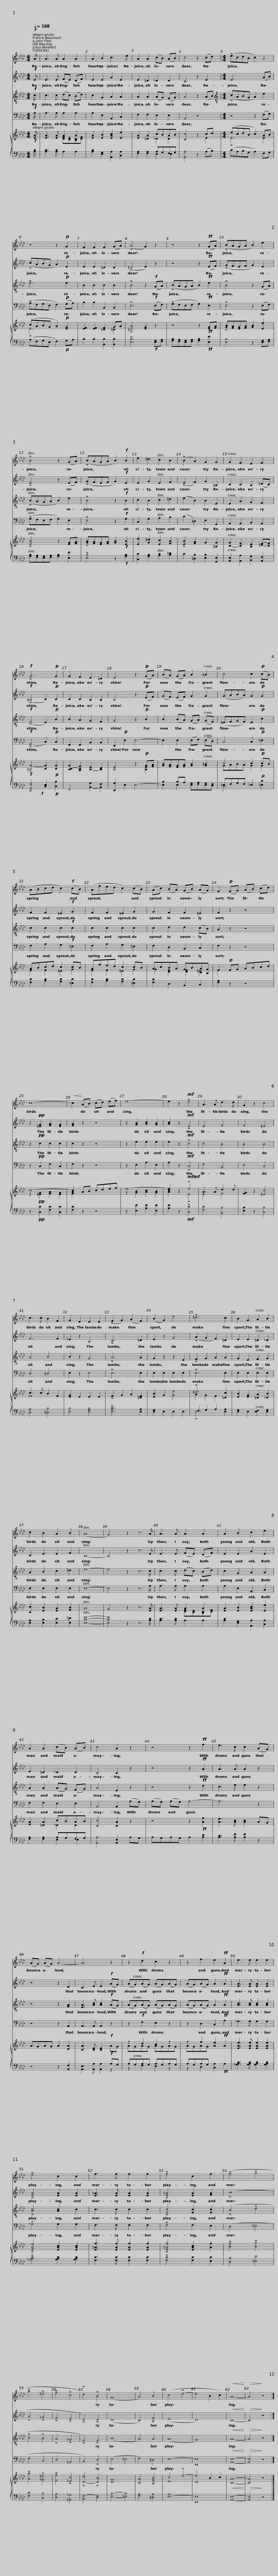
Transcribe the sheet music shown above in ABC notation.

X:1
%%score 1 2 3 4 { ( 5 6 ) | ( 7 8 ) }
L:1/8
Q:1/4=168
M:4/4
I:linebreak $
K:Ab
V:1 treble
V:2 treble
V:3 treble-8
V:4 bass
V:5 treble
V:6 treble
V:7 bass
V:8 bass
V:1
!f! A/ | A3 A A2 A2 | A2 B2 c3 e | A2 A2 (cB) (AB) | c4 z2 (cd) |$ %5
[M:4/4] (!>!ecdB c2) z2 | z4 z2!p! G2 | F2 F2 F2 (GA) | (!>!A4 G2) z2 | z4 z2!ff! (GA) |$ %10
 (!>!BAGA B2) e2 | !>!B4 z2 (GA) | (!>!BAGA B2)!f! B2 | e2 =d2 c2 B2 | (!>!B2 A2) G2 G2 |$ %15
 G2 F2 E2 F2 |!f! !>!G6!p! G2 | G2 F2 E2 =D2 | E4 z2!p! (GA) | (BA) (GA) B2 =B2 |$ %20
 c4 c2!p! (cB) | (ABcd c2)!f! (cB) | (Afed c2) (cB) | (Ac) (BA) (GB) (AG) |$ F2!p! (FG) (AB) (cd) | %25
 c8- |!<(! c2!<)! (AB) (cd) (ef) | e8- | e2 z2!mf! !>!e4 | A3 A d3 d |$ %30
 G2 z2 c4 | c3 c B2 F2 | G2 E2 E2 E2 | (!>!F2 G2) (A2 F2) | (B2 G2) e4 |$ %35
 !>!=d6 c2 | B2 G2 A2 B2 | c2 B2 A2 B2 | (A8 | G4) z2 z3/2 A/ | %40
 A3 A A2 A2 |$ A2 B2 c2 e2 | A2 A2 (cB) (AB) | c4 A2 z2 | z4 z2!ff! f2 |$ %45
 e3 c c2 (AG) | (AG) (AG) A4- | A6 z2 | z2!f! d2 c2 z2 |$ z2 f2 e2!ff! A2 | %50
 e3 e e2 e2 | !>!e4 c2 c2 | f3 f f2 f2 | !>!f4 c2 f2 | (!>!f4 !>!g4 | %55
 !>!a4 !>!=e4 |$ !>!f4 !>!c4 | !>!d4) !>!B4 | (G8 | A4) B4 | %60
 (c4 !>!e4- | e4 B2 c2) |!<(! A8-!<)! |!>(! A4!>)! z4 |] %64
V:2
!f! E/ | E3 E (FE) (DF) | E2 E2 A2 E2 | E2 =D2 _D2 D2 | C4 z2 E2 |$ %5
[M:4/4] E6 (AB) | (!>!cABG A2)!p! E2 | E2 E2 =D2 D2 | (!>!=D4 E2) z2 | z4 z2!ff! (EF) |$ %10
 (!>!GFEF G2) E2 | !>!E4 z2 (EF) | (!>!GFEF G2)!f! E2 | E2 G2 E2 F2 | (!>!E2 F2) G2 =B,2 |$ %15
 C2 C2 B,2 (=DC) |!f! (!>!=B,4 C2)!p! C2 | C2 C2 B,2 B,2 | B,4 z2!p! (EF) | (GF) (EF) G2 G2 |$ %20
 (GABA) G2!p! G2 | F2 F2 =E2!f! G2 | F2 F2 =E2 G2 | G2 F2 F2 =E2 |$ F2 z2 z4 | %25
 z2!pp! [=EG]2 [FA]2 [EG]2 | [FA]2 z2 z4 | z2 [GB]2 [Ac]2 [GB]2 | [Ac]2 z2!mf! !>!E4 | E4 F4 |$ %30
 F4 =E4 | F6 F2 | _E2 z2 B,4 | !>!C6 =D2 | E2 z2 G4 |$ %35
 (!>!A2 G2 F2) =D2 | E2 E2 =D2 _D2 | C2 E2 E2 F2 | B,8- | B,4 z2 z3/2 E/ | %40
 E3 E (FE) (DF) |$ E2 E2 A2 E2 | E2 =D2 _D2 D2 | C4 C2 z2 | z4 z2!ff! A2 |$ %45
 A3 A A2 z2 | z4 z2 D2 | C3 E E2!f! (AG) | (AG)(AG) (AG)(AG) |$ (AG)(AG) A2!ff! A2 | %50
 [EA]3 [EA] [EA]2 [EA]2 | !>![EA]4 [EA]2 [EA]2 | [E=A]3 [EA] [EA]2 [EA]2 | !>![E=A]4 [EA]2 [FA]2 | (!>!B8 | %55
 !>!A4 !>!_G4 |$ !>!F4 !>!E4 | !>!D4) !>!D4 | (D8 | C4) [B,F]4 | %60
 (E8 | D8) |!<(! C8-!<)! |!>(! C4!>)! z4 |] %64
V:3
!f! c/ | c3 c (dc) (Bd) | c2 G2 A2 A2 | A2 A2 (AG) (FG) | A4 z2 (AB) |$ %5
[M:4/4][K:treble-8] (!>!cABG A2) e2 | !>!e6!p! e2 | B2 B2 B2 B2 | !>!B4 z2!f! (GA) | (!>!BAGA B2)!ff! e2 |$ %10
 !>!B4 z2 (GA) | (!>!BAGA B2) e2 | !>!B4 z2!f! B2 | c2 B2 c2 =d2 | (e2 B2) B2 E2 |$ %15
 E2 A2 G2 F2 |!f! (!>!F4 E2)!p! B2 | B2 A2 G2 F2 | G4 z2!p! B2 | B2 (BA) (GA) (GF) |$ %20
 (=EFGF) E2!p! c2 | c2 c2 c2!f! c2 | c2 c2 c2 c2 | c2 d2 d2 (cB) |$ A2 z2 z4 | %25
 z2!pp! c2 c2 c2 | c2 z2 z4 | z2 e2 e2 e2 | e2 z2!mf! !>!c4 | c4 B4 |$ %30
 B4 B4 | A4 B4 | B2 z2 G4 | !>!A6 A2 | G2 z2 z2 E2 |$ %35
 !>!F2 G2 A2 A2 | G2 E2 F2 G2 | A2 B2 c2 =d2 | e8- | e4 z2 z3/2 c/ | %40
 c3 c (dc) (Bd) |$ c2 G2 A2 A2 | A2 A2 (AG) (FG) | A4 E2 z2 | z4 z2!ff! d2 |$ %45
 c3 e e2 z2 | z4 z2 [FA]2 | [EA]3 [Ac] [Ac]2!f! (AG) | (AG)(AG) (AG)(AG) |$ (AG)(AG) A2!ff! A2 | %50
 [Ac]3 [Ac] [Ac]2 [Ac]2 | !>![Ac]4 [Ac]2 c2 | c3 c c2 c2 | !>![Fc]4 [Fc]2 [Fc]2 | (!>!B4 !>!d4 | %55
 !>!c4 !>!B4 |$ !>!A4 !>!_G4 | !>!F4) !>!F4 | (B8 | A4) A4 | %60
 (A8 | G8) |!<(! A8-!<)! |!>(! A4!>)! z4 |] %64
V:4
!f! A,/ | A,3 A, A,2 A,2 | A,2 E,2 A,,2 C,2 | F,2 F,2 E,2 E,2 | A,,4 z4 |$ %5
[M:4/4] z4 z2 (F,G,) | (!>!A,F,G,E, F,2)!p! (G,A,) | B,2 B,2 B,,2 B,,2 | !>!E,6!f! (E,F,) | (!>!G,F,E,F, G,2)!ff! E,2 |$ %10
 !>!E,4 z2 (E,F,) | (!>!G,F,E,F, G,2) E,2 | !>!E,4 z2!f! G,2 | C,2 G,2 A,2 B,2 | (C2 =D,2) E,2 G,,2 |$ %15
 A,,2 A,,2 B,,2 A,,2 |!f! (!>!G,,4 C,2)!p! C,2 | F,,2 F,,2 B,,2 B,,2 | E,,2!p! E,2 E,4- | E,2 E,2 (E,F,) (E,D,) |$ %20
 C,4 C,2!p! =E,2 | F,2 A,2 G,2!f! =E,2 | F,2 A,2 G,2 =E,2 | F,2 D,2 B,,2 C,2 |$ F,2 z2 z4 | %25
 z2!pp! C,2 F,2 C,2 | F,2 z2 z4 | z2 E,2 A,2 E,2 | A,2 z2!mf! !>!C,4 | F,4 B,,4 |$ %30
 E,4 C,4 | D,4 =D,4 | E,2 z2 E,4 | !>!E,6 E,2 | E,2 E,2 E,2 E,2 |$ %35
 !>!E,6 E,2 | E,2 E,2 E,2 E,2 | E,2 E,2 E,2 E,2 | E,8- | E,4 z2 z3/2 A,/ | %40
 A,3 A, A,2 A,2 |$ A,2 E,2 A,,2 C,2 | F,2 F,2 E,2 E,2 | A,,4 A,,2 (A,G,) | (A,G,) (A,G,) A,4- |$ %45
 A,6 z2 | z4 z2 A,,2 | A,,3 A,, A,,2 z2 | z2!f! F,2 E,2 z2 |$ z2 D,2 C,2!ff! A,2 | %50
 _G,3 G, G,2 G,2 | !>!_G,4 G,2 G,2 | F,3 F, F,2 F,2 | !>!F,4 F,2 E,2 | (D,4 =E,4 | %55
 F,4 C,4 |$ D,4 =A,,4 | B,,4) !>!D,4 | (E,4 =E,4 | F,4) =D,4 | %60
 E,8- | [E,,E,]8 |!<(! [A,,E,]8-!<)! |!>(! [A,,E,]4!>)! z4 |] %64
V:5
!f! [EA]/ | [EA]3 [EA] A2 A2 | [EA]2 [EB]2 [EAc]2 [Ee]2 | [EA]2 [=DA]2 cBAB | [Cc]4 z2 cd |$ %5
[M:4/4] (ecdB c2) AB | (cABG A2)!p! [EG]2 | [EF]2 [EF]2 [=DF]2 GA | !>![=DA]4 [EG]2 z2 | z4 z2!ff! [EG][FA] |$ %10
 !>![GB][FA][EG][FA] [GB]2 [Ee]2 | !>![EB]4 z2 [EG][FA] | !>![GB][FA][EG][FA] [GB]2!f! [EB]2 | [Ee]2 [G=d]2 [Ec]2 [FB]2 | !>![EB]2 [FA]2 G2 [=B,G]2 |$ %15
 [CG]2- [CF]2 [B,E]2 [=DF]-[CF] |!f! !>![=B,G-]4 [CG]2!p! [CG]2 | [B,CG]2- [A,CF]2 [B,E]2- [B,D]2 | [B,E]4 z2!p! [EG][FA] | [GB][FA][EG][FA] [GB]2 [G=B]2 |$ %20
 c4 c2!p! cB | ABcd c2 cB | Afed c2 cB | AcBA GB[CA][B,G] |$ F2!p! FG ABcd | %25
 c8- | c2 AB cdef | e8- | e2 z2!mf!!mf! !>!e4 | A3 A d3 d |$ %30
 [FG]2 z2 [=Ec]4 | c3 c B2 F2 | [EG]2 E2 E2 E2 | !>!F2 G2 A2 [=DF]2 | [EB]2 G2 [Ge]4 |$ %35
 !>!=d6 [=Dc]2 | [EB]2 [EG]2 [=DA]2 [_DB]2 | [Cc]2 [EB]2 [EA]2 [FB]2 | A8 | G4 z2 z3/2 [EA]/ | %40
 [EA]3 [EA] A2 A2 |$ [EA]2 [EB]2 [EAc]2 [Ee]2 | [EA]2 [=DA]2 cBAB | [Cc]4 [CA]2 z2 | z4 z2!ff! [Af]2 |$ %45
 [Ae]3 [Ac] [Ac]2 AG | AGAG A2 [DA]2 | [CA]3 [CE] [CE]2!f! x2 | z2 d2 c2 z2 |$ z2 f2 [Ae]2!ff! A2 | %50
 [EAe]3 [EAe] [EAe]2 [EAe]2 | !>![EAe]4 [EAc]2 [EAc]2 | [E=Af]3 [EAf] [EAf]2 [EAf]2 | !>![E=Af]4 [EAc]2 [Af]2 | !>![Bf]4 !>![Bg]4 | %55
 !>![Aa]4 !>![_G=e]4 |$ !>![Ff]4 !>![_Ec]4 | !>![D-d]4 !>![DB]4 | [DG]8 | [CA]4 [B,FB]4 | %60
 c4 !>!e4- | e4 B2 c2 |!<(! [CA]8-!<)! |!>(! [CA]4!>)! z4 |] %64
V:6
 x/ | x4 [DF][CE][B,D][DF] | x8 | x4 !courtesy!_D2 D2 | x4 x2 E2 |$ %5
[M:4/4] !>!E6 E2 | !>!E6 x2 | x4 x2 =D2 | x8 | x8 |$ %10
 x8 | x8 | x8 | x8 | x8 |$ %15
 x8 | x8 | x8 | x4 x2 B,2 | x8 |$ %20
 GABA G2 G2 | F2 F2 =E2 G2 | F2 F2 =E2 G2 | G2 [DF]2 [DF]2 =E2 |$ F2 x2 x4 | %25
 z2!pp! [=EG]2 [FA]2 [EG]2 | [FA]2 x2 x4 | z2 [GB]2 [Ac]2 [GB]2 | [Ac]2 x2 !>!E4 | E4 F4 |$ %30
 x8 | F8 | x4 x4 | x8 | x8 |$ %35
 A2 G2 F2 x2 | x8 | x8 | x8 | x8 | %40
 x4 [DF][CE][B,D][DF] |$ x8 | x4 !courtesy!_D2 D2 | x8 | x8 |$ %45
 x8 | x8 | x6 AG | AGAG AGAG |$ AGAG x4 | %50
 x8 | x8 | x8 | x8 | x8 | %55
 x8 |$ x8 | x8 | x8 | x8 | %60
 E8 | D8 | x8 | x8 |] %64
V:7
 x/ | x8 | x8 | x4 A,G,F,G, | x8 |$ %5
[M:4/4] (CA,B,G, A,2) F,G, | (A,F,G,E, F,2)!p! G,A, | B,2 B,2 [B,,B,]2 [B,,B,]2 | !>![E,B,]6!f! [E,G,][F,A,] | [G,B,][F,A,][E,G,][F,A,] [G,B,]2!ff! [E,E]2 |$ %10
 [E,B,]4 z2 [E,G,][F,A,] | [G,B,][F,A,][E,G,][F,A,] [G,B,]2 [E,E]2 | !>![E,B,]4 z2!f! [G,B,]2 | [C,C]2 [G,B,]2 [A,C]2 [B,=D]2 | C2 [=D,B,]2 [E,B,]2 [G,,E,]2 |$ %15
 x8 |!f! x8 | x8 | x8 | x2 B,A, x4 |$ %20
 =E,F,G,F, _E,2!p! x2 | x8 | x8 | x8 |$ [F,A,]2 z2 z4 | %25
 z2!pp! [C,C]2 [F,C]2 [C,C]2 | [F,C]2 z2 z4 | z2 [E,E]2 [A,E]2 [E,E]2 | [A,E]2 z2!mf! !>![C,C]4 | [F,C]4 [B,,B,]4 |$ %30
 [E,B,]2 z2 [C,B,]4 | [D,A,]4 [=D,B,]4 | [E,B,]4 [E,G,B,]4 | !>![E,A,C]6 [E,A,]2 | [E,G,]2 E,2 E,2 E,2 |$ %35
 F,2 G,2 A,2 x2 | x8 | x8 | x8 | x8 | %40
 x8 |$ x8 | x4 A,G,F,G, | x8 | x8 |$ %45
 x8 | x8 | x6!f! A,G, | A,G,A,G, A,G,A,G, |$ A,G,A,G, x4 | %50
 x8 | x8 | x8 | x8 | x8 | %55
 x8 |$ [D,A,]4 [=A,,_G,]4 | [B,,F,-]4 [D,F,]4 | [E,B,]4- [=E,B,]4 | [F,A,]4 [=D,A,]4 | %60
 [E,-A,]8 | [E,,E,]8 | [A,,E,]8- | [A,,E,]4 z4 |] %64
V:8
 [A,C]/ | [A,C]3 [A,C] A,2 A,2 | [A,C]2 [E,G,]2 [A,,A,]2 [C,A,]2 | [F,A,]2 [F,A,]2 E,2 E,2 | [A,,A,]4 z2 (A,B,) |$ %5
[M:4/4] x8 | x8 | x8 | x8 | x8 |$ %10
 x8 | x8 | x8 | x8 | x8 |$ %15
 [A,,E,]2 [A,,A,]2 [B,,G,]2 [A,,F,]2 | !>![G,,F,]4 [C,E,]2!p! [C,B,]2 | F,,4 [B,,G,]2- [B,,F,]2 | [E,,G,]2 E,2 E,4- | [E,B,]2 E,2 [E,G,][F,A,][E,G,][D,F,] |$ %20
 C,6 [=E,C]2 | [F,C]2 [A,C]2 [G,C]2 [=E,C]2 | [F,C]2 [A,C]2 [G,C]2 [=E,C]2 | [F,C]2 D,2 B,,2 C,2 |$ x8 | %25
 x8 | x8 | x8 | x8 | x8 |$ %30
 x8 | x8 | x8 | x8 | x8 |$ %35
 !>!E,6 [E,A,]2 | [E,G,]2 E,2 [E,F,]2 [E,G,]2 | [E,A,]2 [E,B,]2 [E,C]2 [E,=D]2 | [E,B,E]8- | [E,B,E]4 z2 z3/2 [A,C]/ | %40
 [A,C]3 [A,C] A,2 A,2 |$ [A,C]2 [E,G,]2 [A,,A,]2 [C,A,]2 | [F,A,]2 [F,A,]2 E,2 E,2 | [A,,A,]4 [A,,E,]2 A,G, | A,G,A,G, A,2 [A,D]2 |$ %45
 [A,C]3 [A,E] [A,E]2 z2 | z4 z2 [A,,F,]2 | [A,,E,]3 [A,,A,] [A,,A,]2 z2 | z2 F,2 E,2 z2 |$ z2 D,2 [C,A,]2!ff! A,2 | %50
 [_G,A,C]3 [G,A,C] [G,A,C]2 [G,A,C]2 | !>![_G,A,C]4 [G,A,C]2 [G,A,C]2 | [F,C]3 [F,C] [F,C]2 [F,C]2 | !>![F,C]4 [F,C]2 [E,C]2 | [D,B,]4 [=E,D]4 | %55
 [F,C]4 [C,B,]4 |$ x8 | x8 | x8 | x8 | %60
 x8 | x8 | x8 | x8 |] %64
